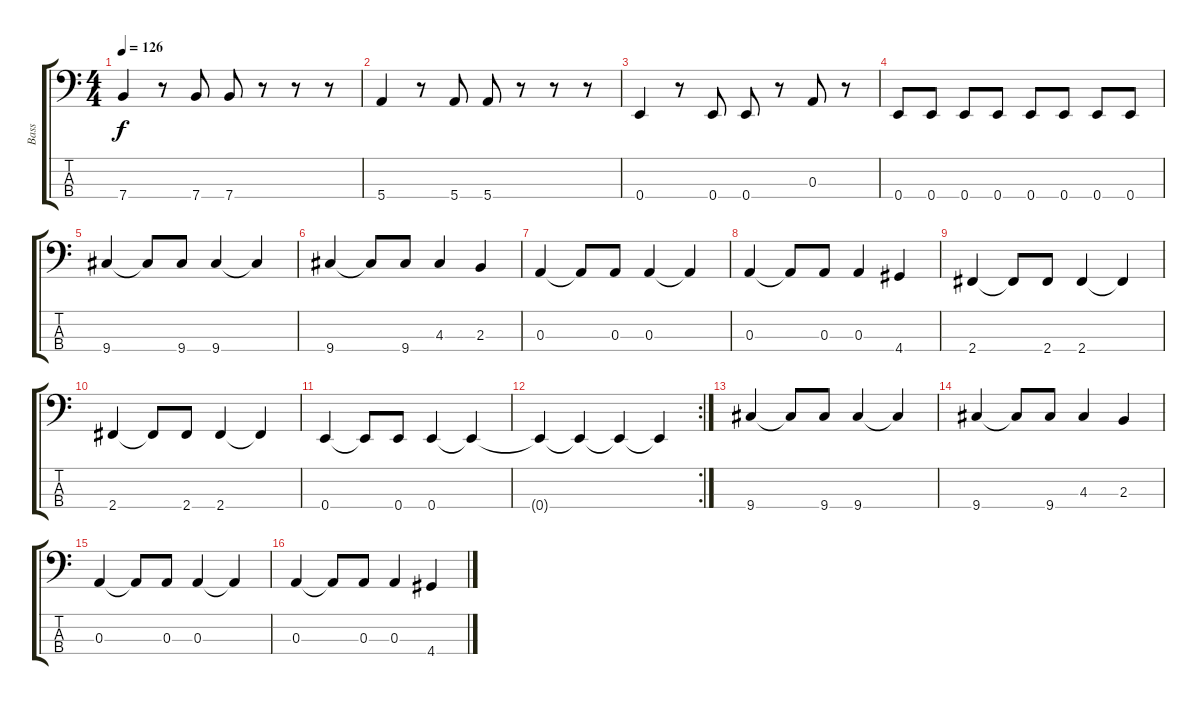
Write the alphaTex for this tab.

\track ("Bass" "Bass") {instrument electricbasspick}
\staff {score tabs}
\tuning (G2 D2 A1 E1) {hide}
\ts (4 4)
\tempo 126
\clef f4
\ks c
7.4.4{dy f} r.8 7.4.8 7.4.8 r.8 r.8 r.8 |
5.4.4 r.8 5.4.8 5.4.8 r.8 r.8 r.8 |
0.4.4 r.8 0.4.8 0.4.8 r.8 0.3.8 r.8 |
0.4.8 0.4.8 0.4.8 0.4.8 0.4.8 0.4.8 0.4.8 0.4.8 |
9.4.4 9.4{t}.8 9.4.8 9.4.4 9.4{t}.4 |
9.4.4 9.4{t}.8 9.4.8 4.3.4 2.3.4 |
0.3.4 0.3{t}.8 0.3.8 0.3.4 0.3{t}.4 |
0.3.4 0.3{t}.8 0.3.8 0.3.4 4.4.4 |
2.4.4 2.4{t}.8 2.4.8 2.4.4 2.4{t}.4 |
2.4.4 2.4{t}.8 2.4.8 2.4.4 2.4{t}.4 |
0.4.4 0.4{t}.8 0.4.8 0.4.4 0.4{t}.4 |
\rc 2
0.4{t}.4 0.4{t}.4 0.4{t}.4 0.4{t}.4 |
9.4.4 9.4{t}.8 9.4.8 9.4.4 9.4{t}.4 |
9.4.4 9.4{t}.8 9.4.8 4.3.4 2.3.4 |
0.3.4 0.3{t}.8 0.3.8 0.3.4 0.3{t}.4 |
0.3.4 0.3{t}.8 0.3.8 0.3.4 4.4.4
